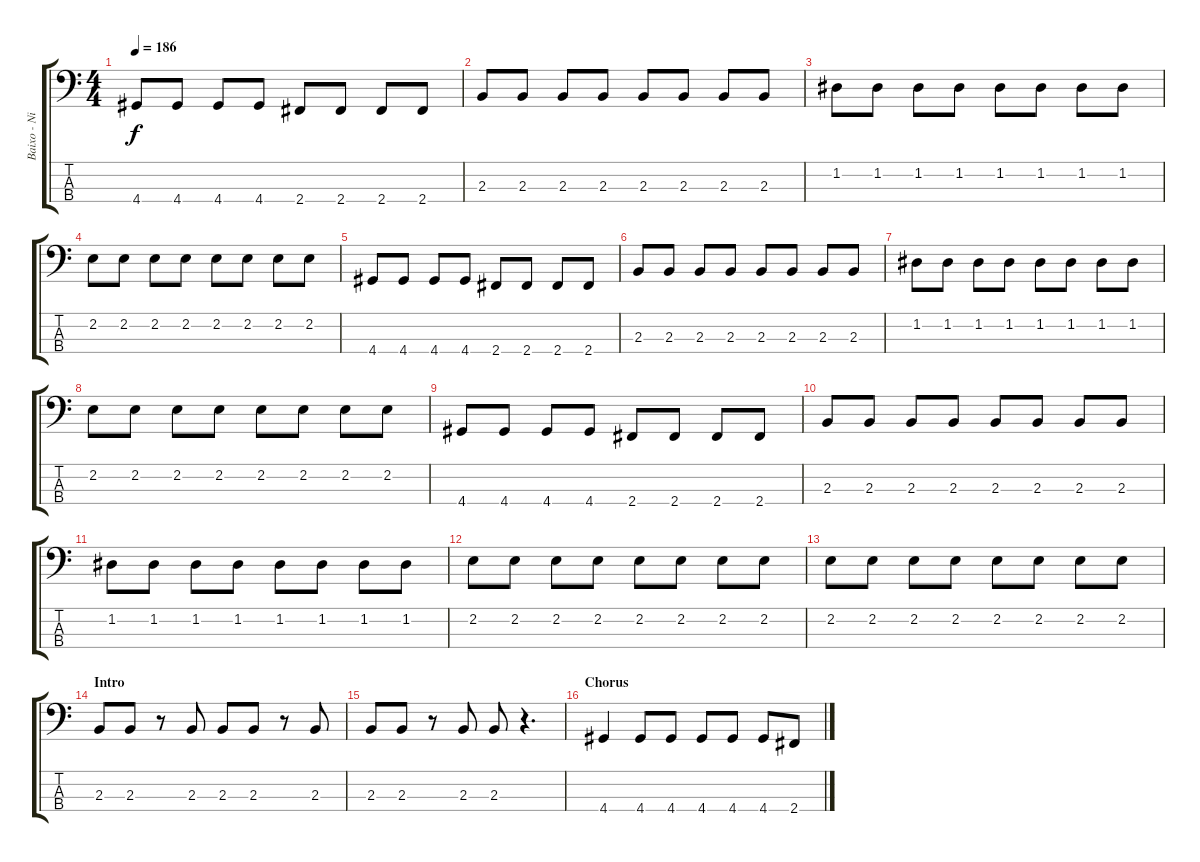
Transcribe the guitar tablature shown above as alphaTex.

\track ("Baixo - Nikola" "Baixo - Ni") {instrument electricbasspick}
\staff {score tabs}
\tuning (G2 D2 A1 E1) {hide}
\ts (4 4)
\tempo 186
\clef f4
\ks c
4.4.8{dy f} 4.4.8 4.4.8 4.4.8 2.4.8 2.4.8 2.4.8 2.4.8 |
2.3.8 2.3.8 2.3.8 2.3.8 2.3.8 2.3.8 2.3.8 2.3.8 |
1.2.8 1.2.8 1.2.8 1.2.8 1.2.8 1.2.8 1.2.8 1.2.8 |
2.2.8 2.2.8 2.2.8 2.2.8 2.2.8 2.2.8 2.2.8 2.2.8 |
4.4.8 4.4.8 4.4.8 4.4.8 2.4.8 2.4.8 2.4.8 2.4.8 |
2.3.8 2.3.8 2.3.8 2.3.8 2.3.8 2.3.8 2.3.8 2.3.8 |
1.2.8 1.2.8 1.2.8 1.2.8 1.2.8 1.2.8 1.2.8 1.2.8 |
2.2.8 2.2.8 2.2.8 2.2.8 2.2.8 2.2.8 2.2.8 2.2.8 |
4.4.8 4.4.8 4.4.8 4.4.8 2.4.8 2.4.8 2.4.8 2.4.8 |
2.3.8 2.3.8 2.3.8 2.3.8 2.3.8 2.3.8 2.3.8 2.3.8 |
1.2.8 1.2.8 1.2.8 1.2.8 1.2.8 1.2.8 1.2.8 1.2.8 |
2.2.8 2.2.8 2.2.8 2.2.8 2.2.8 2.2.8 2.2.8 2.2.8 |
2.2.8 2.2.8 2.2.8 2.2.8 2.2.8 2.2.8 2.2.8 2.2.8 |
\section ("" "Intro")
2.3.8 2.3.8 r.8 2.3.8 2.3.8 2.3.8 r.8 2.3.8 |
2.3.8 2.3.8 r.8 2.3.8 2.3.8 r.4{d} |
\section ("" "Chorus")
4.4.4 4.4.8 4.4.8 4.4.8 4.4.8 4.4.8 2.4.8
